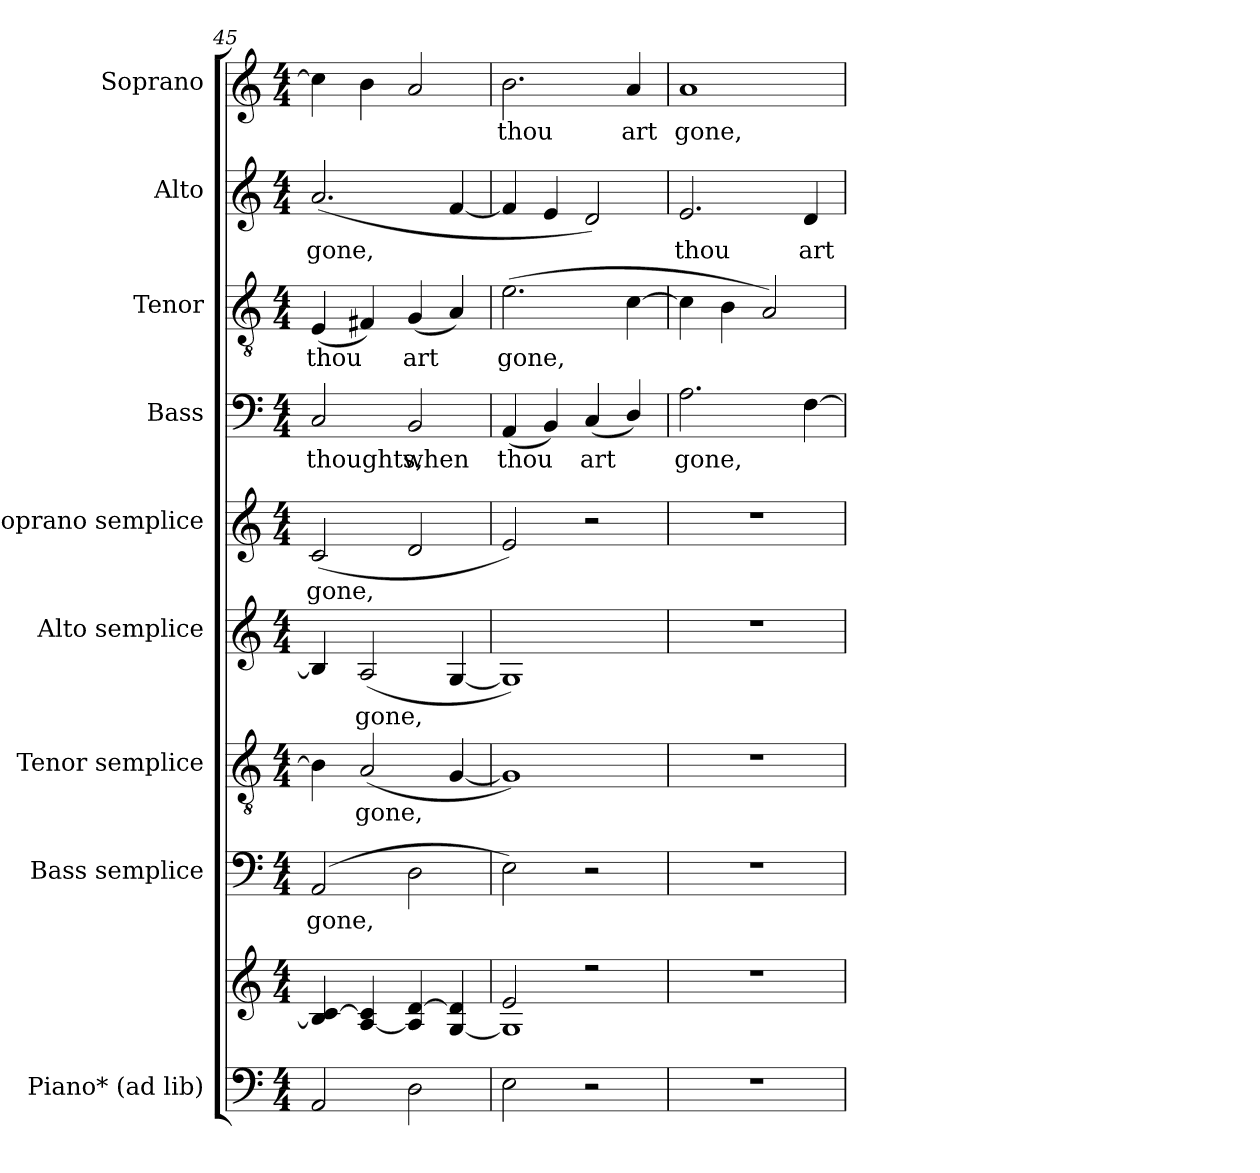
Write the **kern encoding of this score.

**kern	**kern	**kern	**text	**kern	**text	**kern	**text	**kern	**text	**kern	**text	**kern	**text	**kern	**text	**kern	**text
*part9	*part9	*part8	*part8	*part7	*part7	*part6	*part6	*part5	*part5	*part4	*part4	*part3	*part3	*part2	*part2	*part1	*part1
*staff10	*staff9	*staff8	*staff8	*staff7	*staff7	*staff6	*staff6	*staff5	*staff5	*staff4	*staff4	*staff3	*staff3	*staff2	*staff2	*staff1	*staff1
*I"Piano* (ad lib)	*	*I"Bass semplice	*	*I"Tenor semplice	*	*I"Alto semplice	*	*I"Soprano semplice	*	*I"Bass	*	*I"Tenor	*	*I"Alto	*	*I"Soprano	*
*	*	*I'B.	*	*I'T.	*	*I'A.	*	*I'S.	*	*I'B.	*	*I'T.	*	*I'A.	*	*I'S.	*
*clefF4	*clefG2	*clefF4	*	*clefGv2	*	*clefG2	*	*clefG2	*	*clefF4	*	*clefGv2	*	*clefG2	*	*clefG2	*
*	*	*	*	*ITrd7c12	*	*	*	*	*	*	*	*ITrd7c12	*	*	*	*	*
*k[]	*k[]	*k[]	*	*k[]	*	*k[]	*	*k[]	*	*k[]	*	*k[]	*	*k[]	*	*k[]	*
*C:	*C:	*C:	*	*C:	*	*C:	*	*C:	*	*C:	*	*C:	*	*C:	*	*C:	*
*M4/4	*M4/4	*M4/4	*	*M4/4	*	*M4/4	*	*M4/4	*	*M4/4	*	*M4/4	*	*M4/4	*	*M4/4	*
=45	=45	=45	=45	=45	=45	=45	=45	=45	=45	=45	=45	=45	=45	=45	=45	=45	=45
!	!	!	!LO:LY:b:color=#000000	!	!	!	!	!	!	!	!	!	!	!	!	!	!
!	!	!	!	!	!	!	!	!	!LO:LY:b:color=#000000	!	!	!	!	!	!	!	!
!	!	!	!	!	!	!	!	!	!	!	!LO:LY:b:color=#000000	!	!	!	!	!	!
!	!	!	!	!	!	!	!	!	!	!	!	!	!LO:LY:b:color=#000000	!	!	!	!
!	!	!	!	!	!	!	!	!	!	!	!	!	!	!	!LO:LY:b:color=#000000	!	!
2AAi/	4Bi/] [4ci	(2AAi/	gone,	4BBi\]	.	4Bi/]	.	(2ci/	gone,	2Ci/	thoughts,	(4EEi/	thou	(2.ai/	gone,	4cci\]	.
!	!	!	!	!	!LO:LY:b:color=#000000	!	!	!	!	!	!	!	!	!	!	!	!
!	!	!	!	!	!	!	!LO:LY:b:color=#000000	!	!	!	!	!	!	!	!	!	!
.	[4Ai/ 4ci]	.	.	(2AAi/	gone,	(2Ai/	gone,	.	.	.	.	4FF#Xi/)	.	.	.	4bi\	.
!	!	!	!	!	!	!	!	!	!	!	!LO:LY:b:color=#000000	!	!	!	!	!	!
!	!	!	!	!	!	!	!	!	!	!	!	!	!LO:LY:b:color=#000000	!	!	!	!
2Di\	4Ai/] [4di	2Di\	.	.	.	.	.	2di/	.	2BBi/	when	(4GGi/	art	.	.	2ai/	.
.	[4Gi/ 4di]	.	.	[4GGi/	.	[4Gi/	.	.	.	.	.	4AAi/)	.	[4fi/	.	.	.
=46	=46	=46	=46	=46	=46	=46	=46	=46	=46	=46	=46	=46	=46	=46	=46	=46	=46
*	*^	*	*	*	*	*	*	*	*	*	*	*	*	*	*	*	*
!	!	!	!	!	!	!	!	!	!	!	!	!LO:LY:b:color=#000000	!	!	!	!	!	!
!	!	!	!	!	!	!	!	!	!	!	!	!	!	!LO:LY:b:color=#000000	!	!	!	!
!	!	!	!	!	!	!	!	!	!	!	!	!	!	!	!	!	!	!LO:LY:b:color=#000000
2Ei\	2ei/	1Gi]	2Ei\)	.	1GGi])	.	1Gi])	.	2ei/)	.	(4AAi/	thou	(2.Ei\	gone,	4fi/]	.	2.bi\	thou
.	.	.	.	.	.	.	.	.	.	.	4BBi/)	.	.	.	4ei/	.	.	.
!	!	!	!	!	!	!	!	!	!	!	!	!LO:LY:b:color=#000000	!	!	!	!	!	!
2r	2r	.	2r	.	.	.	.	.	2r	.	(4Ci/	art	.	.	2di/)	.	.	.
!	!	!	!	!	!	!	!	!	!	!	!	!	!	!	!	!	!	!LO:LY:b:color=#000000
.	.	.	.	.	.	.	.	.	.	.	4Di/)	.	[4Ci\	.	.	.	4ai/	art
*	*v	*v	*	*	*	*	*	*	*	*	*	*	*	*	*	*	*	*
=47	=47	=47	=47	=47	=47	=47	=47	=47	=47	=47	=47	=47	=47	=47	=47	=47	=47
!	!	!	!	!	!	!	!	!	!	!	!LO:LY:b:color=#000000	!	!	!	!	!	!
!	!	!	!	!	!	!	!	!	!	!	!	!	!	!	!LO:LY:b:color=#000000	!	!
!	!	!	!	!	!	!	!	!	!	!	!	!	!	!	!	!	!LO:LY:b:color=#000000
1r	1r	1r	.	1r	.	1r	.	1r	.	2.Ai\	gone,	4Ci\]	.	2.ei/	thou	1ai	gone,
.	.	.	.	.	.	.	.	.	.	.	.	4BBi\	.	.	.	.	.
.	.	.	.	.	.	.	.	.	.	.	.	2AAi/)	.	.	.	.	.
!	!	!	!	!	!	!	!	!	!	!	!	!	!	!	!LO:LY:b:color=#000000	!	!
.	.	.	.	.	.	.	.	.	.	[4Fi\	.	.	.	4di/	art	.	.
=	=	=	=	=	=	=	=	=	=	=	=	=	=	=	=	=	=
*-	*-	*-	*-	*-	*-	*-	*-	*-	*-	*-	*-	*-	*-	*-	*-	*-	*-
